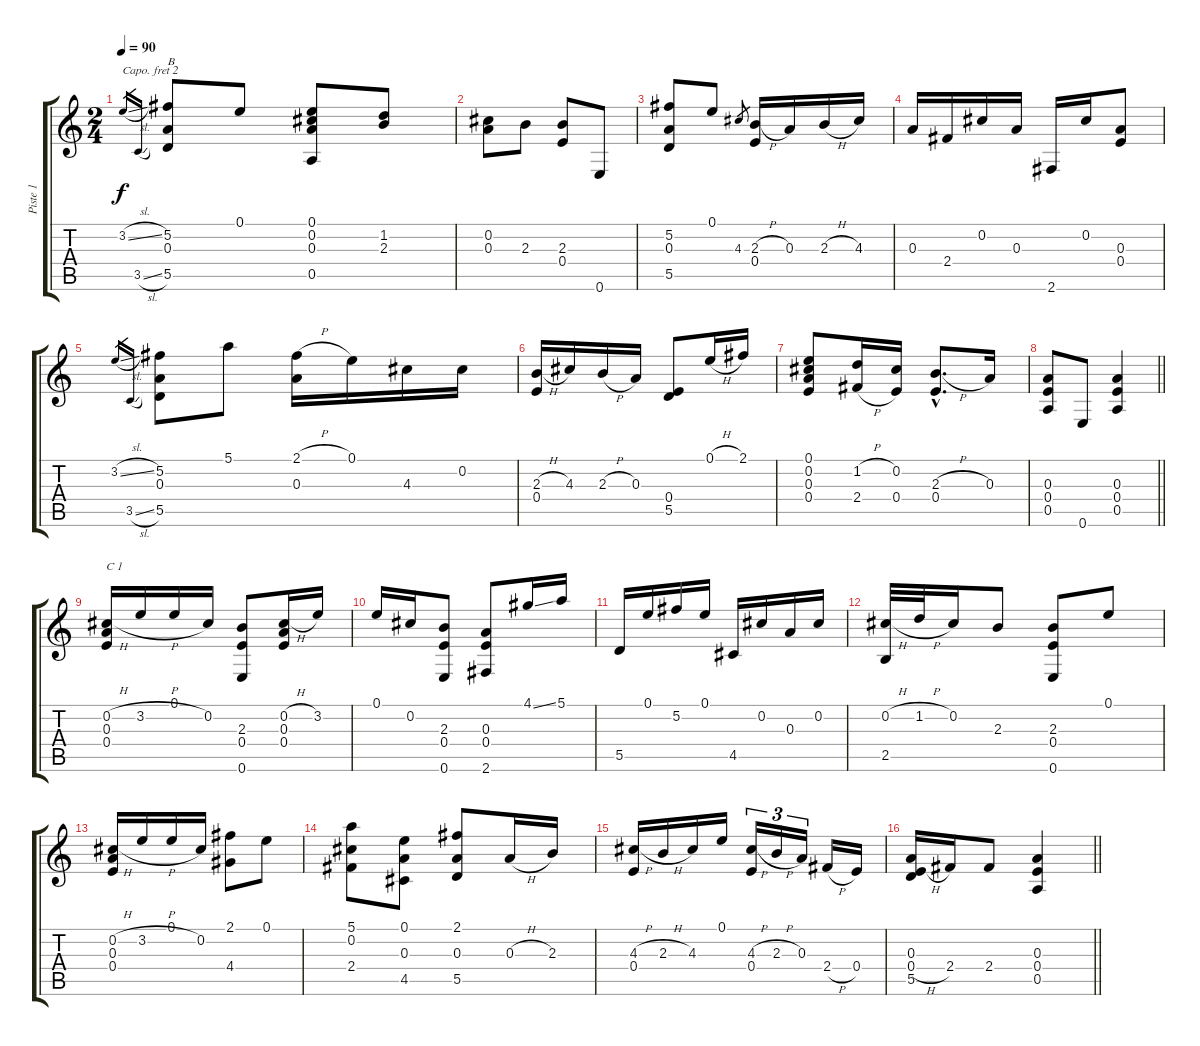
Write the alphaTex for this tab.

\track ("Piste 1" "Piste 1") {instrument acousticguitarsteel}
\staff {score tabs}
\capo 2
\tuning (D4 B3 G3 D3 G2 D2) {hide}
\ts (2 4)
\tempo 90
\clef g2
\ks c
3.2{sl}.16{gr dy f} 3.5{sl}.16{gr} (5.2 0.3 5.5).8{txt "B"} 0.1.8 (0.1 0.2 0.3 0.5).8 (1.2 2.3).8 |
(0.2 0.3).8 2.3.8 (2.3 0.4).8 0.6.8 |
(5.2 0.3 5.5).8 0.1.8 4.3.8{gr} (2.3{h} 0.4).16 0.3.16 2.3{h}.16 4.3.16 |
0.3.16 2.4.16 0.2.16 0.3.16 2.6.16 0.2.16 (0.3 0.4).8 |
3.2{sl}.16{gr} 3.5{sl}.16{gr} (5.2 0.3 5.5).8 5.1.8 (2.1{h} 0.3).16 0.1.16 4.3.16 0.2.16 |
(2.3{h} 0.4).16 4.3.16 2.3{h}.16 0.3.16 (0.4 5.5).8 0.1{h}.16 2.1.16 |
(0.1 0.2 0.3 0.4).8 (1.2{h} 2.4{h}).16 (0.2 0.4).16 (2.3{h hac} 0.4{hac}).8{d} 0.3.16 |
\barLineRight lightlight
(0.3 0.4 0.5).8 0.6.8 (0.3 0.4 0.5).4 |
(0.2{h} 0.3 0.4).16{txt "C 1"} 3.2{h}.16 0.1.16 0.2.16 (2.3 0.4 0.6).8 (0.2{h} 0.3 0.4).16 3.2.16 |
0.1.16 0.2.16 (2.3 0.4 0.6).8 (0.3 0.4 2.6).8 4.1{ss}.16 5.1.16 |
5.5.16 0.1.16 5.2.16 0.1.16 4.5.16 0.2.16 0.3.16 0.2.16 |
(0.2{h} 2.5).32 1.2{h}.32 0.2.16 2.3.8 (2.3 0.4 0.6).8 0.1.8 |
(0.2{h} 0.3 0.4).16 3.2{h}.16 0.1.16 0.2.16 (2.1 4.4).8 0.1.8 |
(5.1 0.2 2.4).8 (0.1 0.3 4.5).8 (2.1 0.3 5.5).8 0.3{h}.16 2.3.16 |
(4.3{h} 0.4).16 2.3{h}.16 4.3.16 0.1.16 (4.3{h} 0.4).16{tu (3 2)} 2.3{h}.16{tu (3 2)} 0.3.16{tu (3 2)} 2.4{h}.16 0.4.16 |
\barLineRight lightlight
(0.3 0.4{h} 5.5).16 2.4.16 2.4.8 (0.3 0.4 0.5).4
